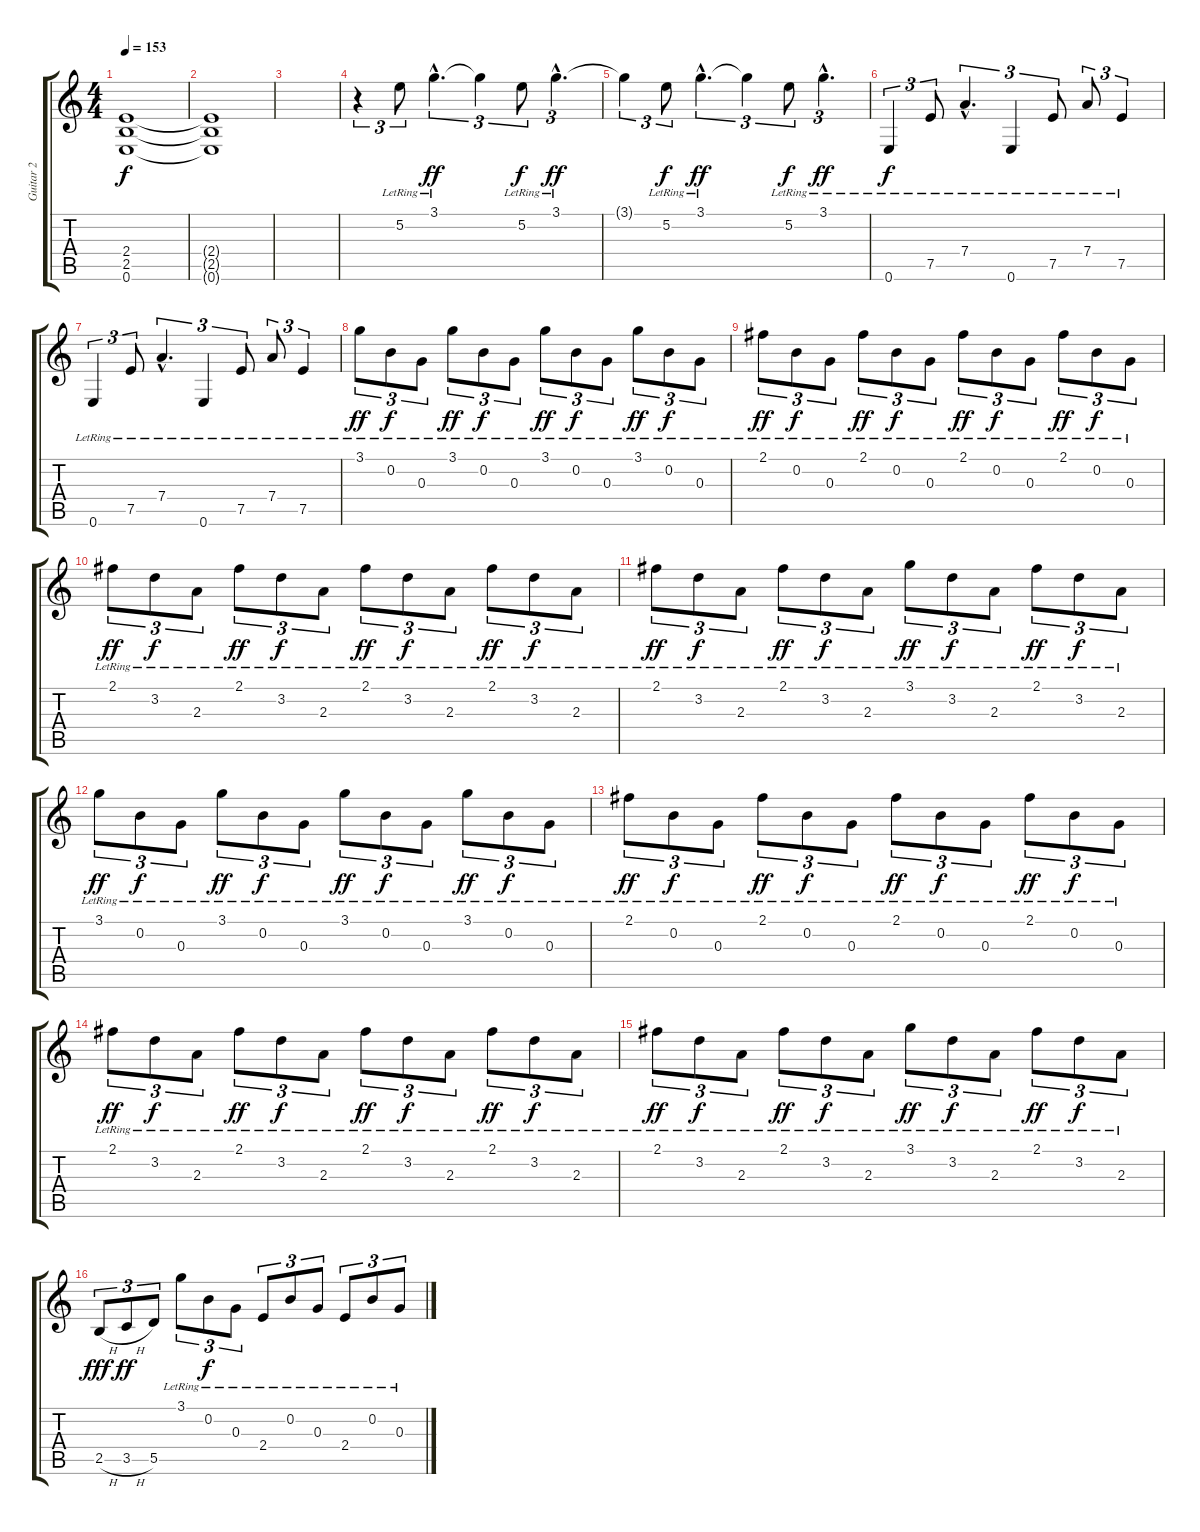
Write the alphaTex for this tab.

\track ("Guitar 2" "Guitar 2") {instrument distortionguitar}
\staff {score tabs}
\tuning (E4 B3 G3 D3 A2 E2) {hide}
\ts (4 4)
\tempo 153
\clef g2
\ks c
(2.4{t} 2.5{t} 0.6{t}).1{dy f} |
(2.4{t} 2.5{t} 0.6{t}).1 |
|
r.4{tu (3 2) volume 7 balance 11 instrument electricguitarclean} 5.2{lr}.8{tu (3 2)} 3.1{hac lr}.4{d tu (3 2) dy ff} 3.1{t}.4{tu (3 2)} 5.2{lr}.8{tu (3 2) dy f} 3.1{hac lr}.4{d tu (3 2) dy ff} |
3.1{t}.4{tu (3 2)} 5.2{lr}.8{tu (3 2) dy f} 3.1{hac lr}.4{d tu (3 2) dy ff} 3.1{t}.4{tu (3 2)} 5.2{lr}.8{tu (3 2) dy f} 3.1{hac lr}.4{d tu (3 2) dy ff} |
0.6{lr}.4{tu (3 2) dy f} 7.5{lr}.8{tu (3 2)} 7.4{hac lr}.4{d tu (3 2)} 0.6{lr}.4{tu (3 2)} 7.5{lr}.8{tu (3 2)} 7.4{lr}.8{tu (3 2)} 7.5{lr}.4{tu (3 2)} |
0.6{lr}.4{tu (3 2)} 7.5{lr}.8{tu (3 2)} 7.4{hac lr}.4{d tu (3 2)} 0.6{lr}.4{tu (3 2)} 7.5{lr}.8{tu (3 2)} 7.4{lr}.8{tu (3 2)} 7.5{lr}.4{tu (3 2)} |
3.1{lr}.8{tu (3 2) dy ff volume 6 instrument electricguitarclean} 0.2{lr}.8{tu (3 2) dy f} 0.3{lr}.8{tu (3 2)} 3.1{lr}.8{tu (3 2) dy ff} 0.2{lr}.8{tu (3 2) dy f} 0.3{lr}.8{tu (3 2)} 3.1{lr}.8{tu (3 2) dy ff} 0.2{lr}.8{tu (3 2) dy f} 0.3{lr}.8{tu (3 2)} 3.1{lr}.8{tu (3 2) dy ff} 0.2{lr}.8{tu (3 2) dy f} 0.3{lr}.8{tu (3 2)} |
2.1{lr}.8{tu (3 2) dy ff} 0.2{lr}.8{tu (3 2) dy f} 0.3{lr}.8{tu (3 2)} 2.1{lr}.8{tu (3 2) dy ff} 0.2{lr}.8{tu (3 2) dy f} 0.3{lr}.8{tu (3 2)} 2.1{lr}.8{tu (3 2) dy ff} 0.2{lr}.8{tu (3 2) dy f} 0.3{lr}.8{tu (3 2)} 2.1{lr}.8{tu (3 2) dy ff} 0.2{lr}.8{tu (3 2) dy f} 0.3{lr}.8{tu (3 2)} |
2.1{lr}.8{tu (3 2) dy ff} 3.2{lr}.8{tu (3 2) dy f} 2.3{lr}.8{tu (3 2)} 2.1{lr}.8{tu (3 2) dy ff} 3.2{lr}.8{tu (3 2) dy f} 2.3{lr}.8{tu (3 2)} 2.1{lr}.8{tu (3 2) dy ff} 3.2{lr}.8{tu (3 2) dy f} 2.3{lr}.8{tu (3 2)} 2.1{lr}.8{tu (3 2) dy ff} 3.2{lr}.8{tu (3 2) dy f} 2.3{lr}.8{tu (3 2)} |
2.1{lr}.8{tu (3 2) dy ff} 3.2{lr}.8{tu (3 2) dy f} 2.3{lr}.8{tu (3 2)} 2.1{lr}.8{tu (3 2) dy ff} 3.2{lr}.8{tu (3 2) dy f} 2.3{lr}.8{tu (3 2)} 3.1{lr}.8{tu (3 2) dy ff} 3.2{lr}.8{tu (3 2) dy f} 2.3{lr}.8{tu (3 2)} 2.1{lr}.8{tu (3 2) dy ff} 3.2{lr}.8{tu (3 2) dy f} 2.3{lr}.8{tu (3 2)} |
3.1{lr}.8{tu (3 2) dy ff} 0.2{lr}.8{tu (3 2) dy f} 0.3{lr}.8{tu (3 2)} 3.1{lr}.8{tu (3 2) dy ff} 0.2{lr}.8{tu (3 2) dy f} 0.3{lr}.8{tu (3 2)} 3.1{lr}.8{tu (3 2) dy ff} 0.2{lr}.8{tu (3 2) dy f} 0.3{lr}.8{tu (3 2)} 3.1{lr}.8{tu (3 2) dy ff} 0.2{lr}.8{tu (3 2) dy f} 0.3{lr}.8{tu (3 2)} |
2.1{lr}.8{tu (3 2) dy ff} 0.2{lr}.8{tu (3 2) dy f} 0.3{lr}.8{tu (3 2)} 2.1{lr}.8{tu (3 2) dy ff} 0.2{lr}.8{tu (3 2) dy f} 0.3{lr}.8{tu (3 2)} 2.1{lr}.8{tu (3 2) dy ff} 0.2{lr}.8{tu (3 2) dy f} 0.3{lr}.8{tu (3 2)} 2.1{lr}.8{tu (3 2) dy ff} 0.2{lr}.8{tu (3 2) dy f} 0.3{lr}.8{tu (3 2)} |
2.1{lr}.8{tu (3 2) dy ff} 3.2{lr}.8{tu (3 2) dy f} 2.3{lr}.8{tu (3 2)} 2.1{lr}.8{tu (3 2) dy ff} 3.2{lr}.8{tu (3 2) dy f} 2.3{lr}.8{tu (3 2)} 2.1{lr}.8{tu (3 2) dy ff} 3.2{lr}.8{tu (3 2) dy f} 2.3{lr}.8{tu (3 2)} 2.1{lr}.8{tu (3 2) dy ff} 3.2{lr}.8{tu (3 2) dy f} 2.3{lr}.8{tu (3 2)} |
2.1{lr}.8{tu (3 2) dy ff} 3.2{lr}.8{tu (3 2) dy f} 2.3{lr}.8{tu (3 2)} 2.1{lr}.8{tu (3 2) dy ff} 3.2{lr}.8{tu (3 2) dy f} 2.3{lr}.8{tu (3 2)} 3.1{lr}.8{tu (3 2) dy ff} 3.2{lr}.8{tu (3 2) dy f} 2.3{lr}.8{tu (3 2)} 2.1{lr}.8{tu (3 2) dy ff} 3.2{lr}.8{tu (3 2) dy f} 2.3{lr}.8{tu (3 2)} |
2.5{h}.8{tu (3 2) dy fff volume 9 instrument electricguitarclean} 3.5{h}.8{tu (3 2) dy ff} 5.5.8{tu (3 2)} 3.1{lr}.8{tu (3 2)} 0.2{lr}.8{tu (3 2) dy f} 0.3{lr}.8{tu (3 2)} 2.4{lr}.8{tu (3 2)} 0.2{lr}.8{tu (3 2)} 0.3{lr}.8{tu (3 2)} 2.4{lr}.8{tu (3 2)} 0.2{lr}.8{tu (3 2)} 0.3{lr}.8{tu (3 2)}
